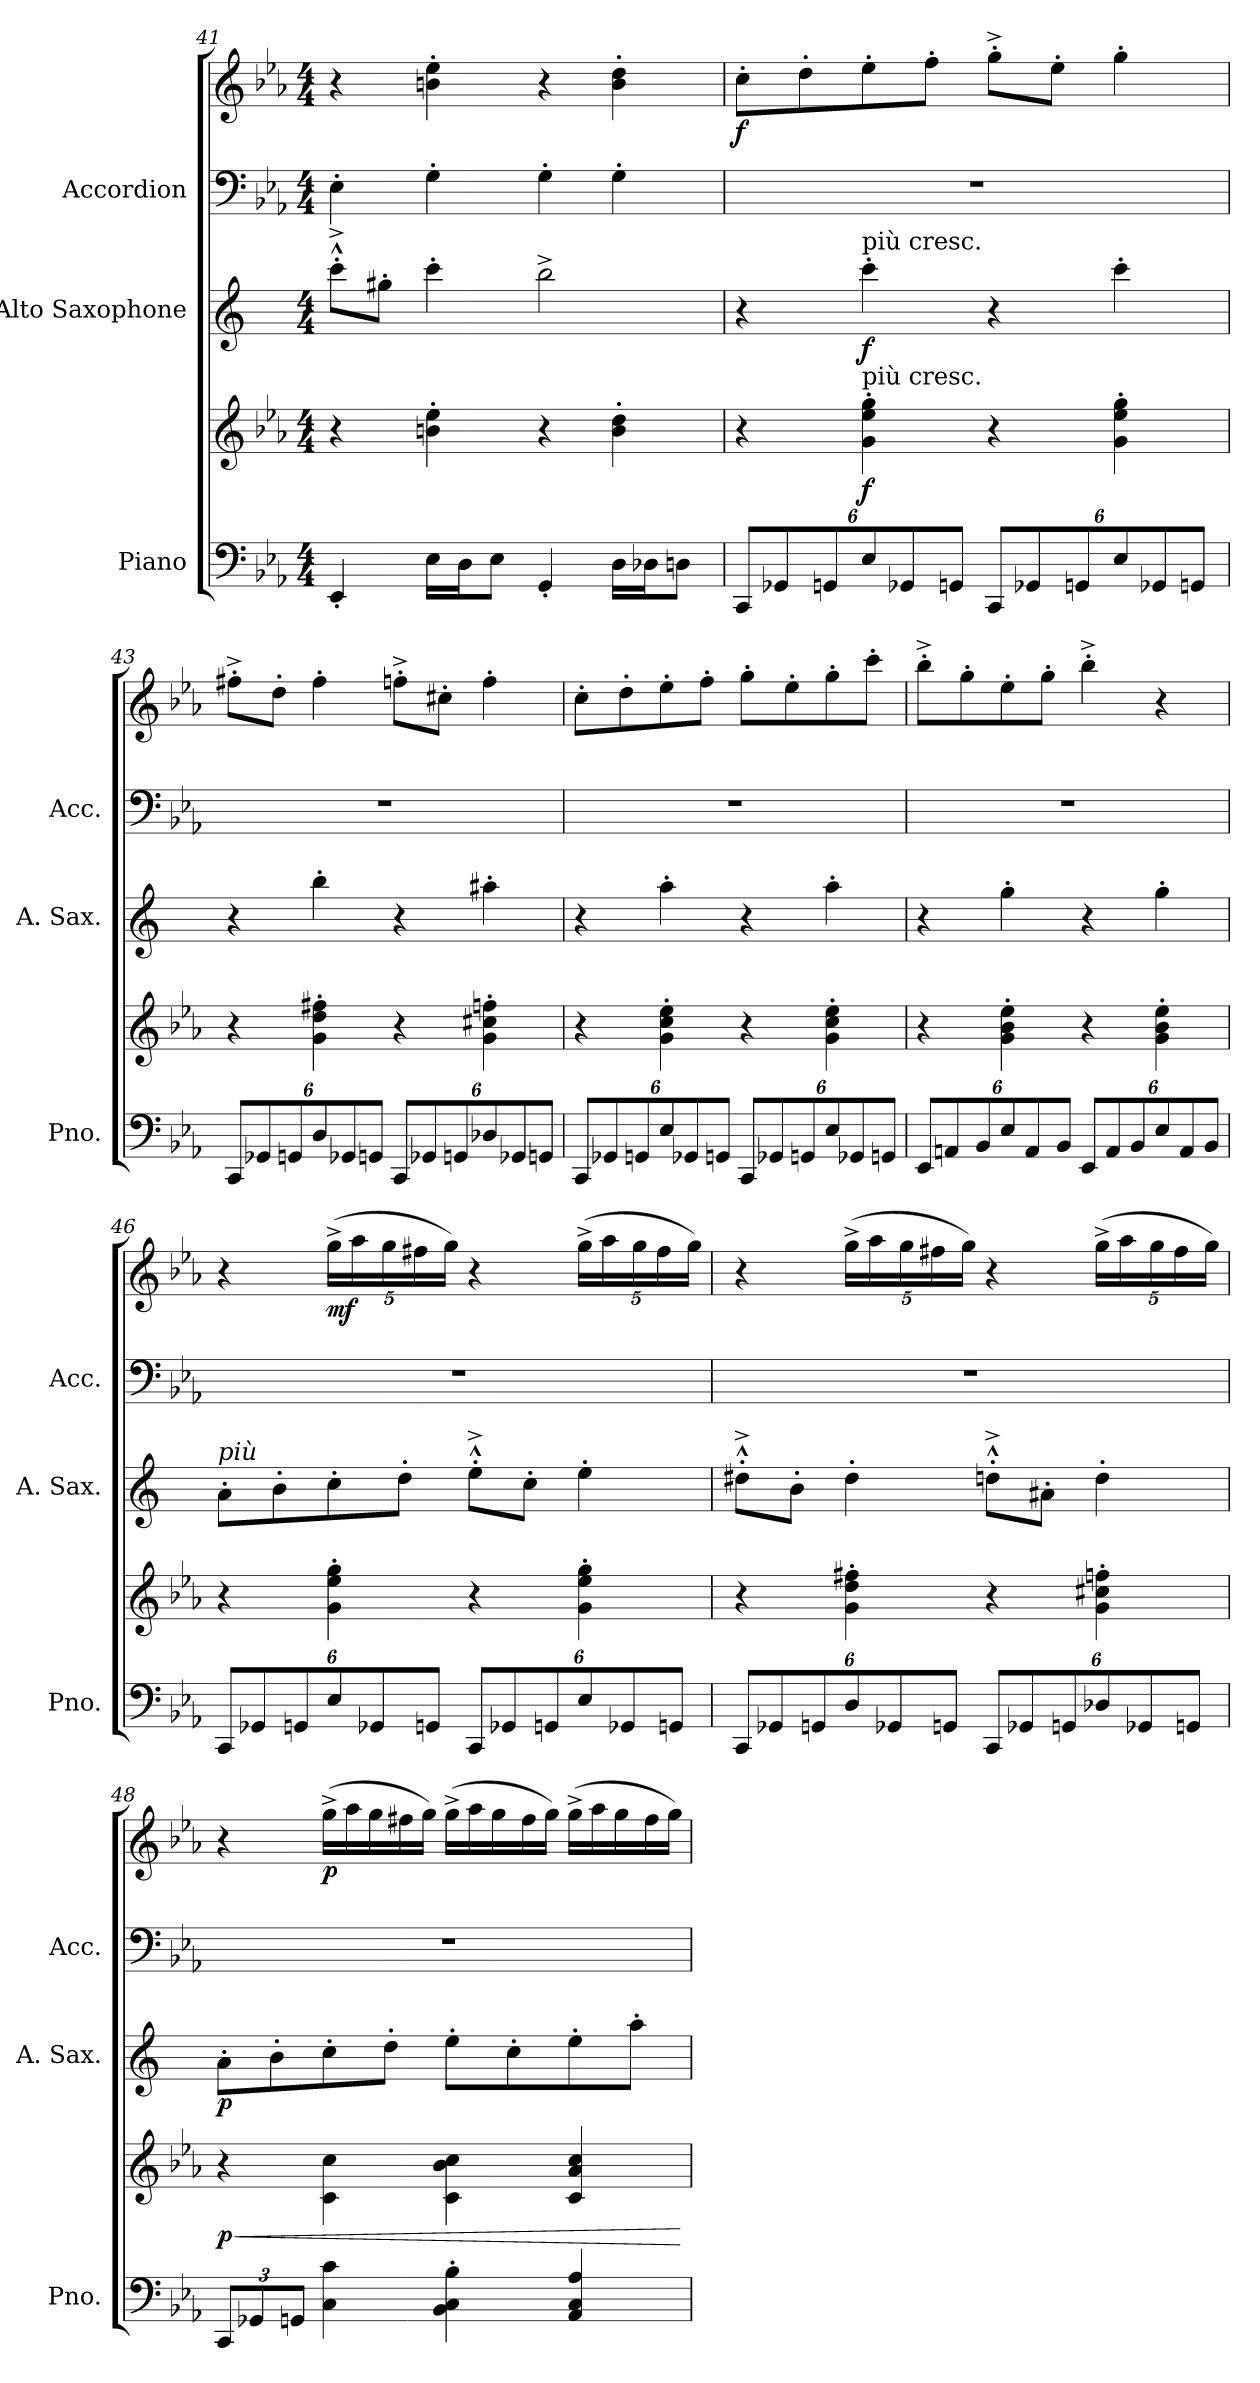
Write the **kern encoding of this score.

**kern	**kern	**dynam	**kern	**dynam	**kern	**kern	**dynam
*part3	*part3	*part3	*part2	*part2	*part1	*part1	*part1
*staff5	*staff4	*staff4/5	*staff3	*staff3	*staff2	*staff1	*staff1/2
*I"Piano	*	*	*I"Alto Saxophone	*	*I"Accordion	*	*
*I'Pno.	*	*	*I'A. Sax.	*	*I'Acc.	*	*
*clefF4	*clefG2	*	*clefG2	*	*clefF4	*clefG2	*
*	*	*	*ITrd5c9	*	*	*	*
*k[b-e-a-]	*k[b-e-a-]	*	*k[b-e-a-]	*	*k[b-e-a-]	*k[b-e-a-]	*
*M4/4	*M4/4	*	*M4/4	*	*M4/4	*M4/4	*
=41	=41	=41	=41	=41	=41	=41	=41
4EE-'/	4r	.	8ee-'^^^\L	.	4E-'\	4r	.
.	.	.	8bn'\J	.	.	.	.
16E-\LL	4bn\' 4ee-\'	.	4ee-'\	.	4G'\	4bn\' 4ee-\'	.
16D\J	.	.	.	.	.	.	.
8E-\J	.	.	.	.	.	.	.
4GG'/	4r	.	2dd^\	.	4G'\	4r	.
16D\LL	4b\' 4dd\'	.	.	.	4G'\	4b\' 4dd\'	.
16D-X\J	.	.	.	.	.	.	.
8Dn\J	.	.	.	.	.	.	.
!!LO:PB:g=z
=42	=42	=42	=42	=42	=42	=42	=42
*Xbrackettup	*	*	*	*	*	*	*
*	*	*	*	*	*	*MM136	*
!	!	!	!	!	!	!	!LO:DY:b
12CC/L	4r	.	4r	.	1r	8cc'\L	f
12GG-X/	.	.	.	.	.	.	.
.	.	.	.	.	.	8dd'\	.
12GGn/	.	.	.	.	.	.	.
!	!	!	!LO:TX:a:t=più cresc.	!	!	!	!
!	!LO:TX:a:t=più cresc.	!	!	!	!	!	!
!	!	!LO:DY:b	!	!LO:DY:b	!	!	!
12E-/	4g\' 4ee-\' 4gg\'	f	4ee-'\	f	.	8ee-'\	.
12GG-X/	.	.	.	.	.	.	.
.	.	.	.	.	.	8ff'\J	.
12GGn/J	.	.	.	.	.	.	.
12CC/L	4r	.	4r	.	.	8gg'^\L	.
12GG-X/	.	.	.	.	.	.	.
.	.	.	.	.	.	8ee-'\J	.
12GGn/	.	.	.	.	.	.	.
12E-/	4g\' 4ee-\' 4gg\'	.	4ee-'\	.	.	4gg'\	.
12GG-X/	.	.	.	.	.	.	.
12GGn/J	.	.	.	.	.	.	.
=43	=43	=43	=43	=43	=43	=43	=43
12CC/L	4r	.	4r	.	1r	8ff#X'^\L	.
12GG-X/	.	.	.	.	.	.	.
.	.	.	.	.	.	8dd'\J	.
12GGn/	.	.	.	.	.	.	.
12D/	4g\' 4dd\' 4ff#X\'	.	4dd'\	.	.	4ff#'\	.
12GG-X/	.	.	.	.	.	.	.
12GGn/J	.	.	.	.	.	.	.
12CC/L	4r	.	4r	.	.	8ffn'^\L	.
12GG-X/	.	.	.	.	.	.	.
.	.	.	.	.	.	8cc#X'\J	.
12GGn/	.	.	.	.	.	.	.
12D-X/	4g\' 4cc#X\' 4ffn\'	.	4cc#X'\	.	.	4ff'\	.
12GG-X/	.	.	.	.	.	.	.
12GGn/J	.	.	.	.	.	.	.
!!LO:LB:g=z
=44	=44	=44	=44	=44	=44	=44	=44
*	*	*	*	*	*	*MM142	*
12CC/L	4r	.	4r	.	1r	8cc'\L	.
12GG-X/	.	.	.	.	.	.	.
.	.	.	.	.	.	8dd'\	.
12GGn/	.	.	.	.	.	.	.
12E-/	4g\' 4cc\' 4ee-\'	.	4cc'\	.	.	8ee-'\	.
12GG-X/	.	.	.	.	.	.	.
.	.	.	.	.	.	8ff'\J	.
12GGn/J	.	.	.	.	.	.	.
12CC/L	4r	.	4r	.	.	8gg'\L	.
12GG-X/	.	.	.	.	.	.	.
.	.	.	.	.	.	8ee-'\	.
12GGn/	.	.	.	.	.	.	.
12E-/	4g\' 4cc\' 4ee-\'	.	4cc'\	.	.	8gg'\	.
12GG-X/	.	.	.	.	.	.	.
.	.	.	.	.	.	8ccc'\J	.
12GGn/J	.	.	.	.	.	.	.
=45	=45	=45	=45	=45	=45	=45	=45
12EE-/L	4r	.	4r	.	1r	8bb-'^\L	.
12AAn/	.	.	.	.	.	.	.
.	.	.	.	.	.	8gg'\	.
12BB-/	.	.	.	.	.	.	.
12E-/	4g\' 4b-\' 4ee-\'	.	4b-'\	.	.	8ee-'\	.
12AA/	.	.	.	.	.	.	.
.	.	.	.	.	.	8gg'\J	.
12BB-/J	.	.	.	.	.	.	.
12EE-/L	4r	.	4r	.	.	4bb-'^\	.
12AA/	.	.	.	.	.	.	.
12BB-/	.	.	.	.	.	.	.
12E-/	4g\' 4b-\' 4ee-\'	.	4b-'\	.	.	4r	.
12AA/	.	.	.	.	.	.	.
12BB-/J	.	.	.	.	.	.	.
!!LO:PB:g=z
=46	=46	=46	=46	=46	=46	=46	=46
*	*	*	*	*	*	*MM150	*
!	!	!	!LO:TX:a:i:t=più	!	!	!	!
12CC/L	4r	.	8c'\L	.	1r	4r	.
12GG-X/	.	.	.	.	.	.	.
.	.	.	8d'\	.	.	.	.
12GGn/	.	.	.	.	.	.	.
*	*	*	*	*	*	*Xbrackettup	*
!	!	!	!	!	!	!	!LO:DY:b
12E-/	4g\' 4ee-\' 4gg\'	.	8e-'\	.	.	(>20gg^\LL	mf
.	.	.	.	.	.	20aa-\	.
12GG-X/	.	.	.	.	.	.	.
.	.	.	.	.	.	20gg\	.
.	.	.	8f'\J	.	.	.	.
.	.	.	.	.	.	20ff#X\	.
12GGn/J	.	.	.	.	.	.	.
.	.	.	.	.	.	20gg\JJ)	.
12CC/L	4r	.	8g'^^^\L	.	.	4r	.
12GG-X/	.	.	.	.	.	.	.
.	.	.	8e-'\J	.	.	.	.
12GGn/	.	.	.	.	.	.	.
12E-/	4g\' 4ee-\' 4gg\'	.	4g'\	.	.	(>20gg^\LL	.
.	.	.	.	.	.	20aa-\	.
12GG-X/	.	.	.	.	.	.	.
.	.	.	.	.	.	20gg\	.
.	.	.	.	.	.	20ff#\	.
12GGn/J	.	.	.	.	.	.	.
.	.	.	.	.	.	20gg\JJ)	.
!!LO:LB:g=z
=47	=47	=47	=47	=47	=47	=47	=47
*	*	*	*	*	*	*MM154	*
12CC/L	4r	.	8f#X'^^^\L	.	1r	4r	.
12GG-X/	.	.	.	.	.	.	.
.	.	.	8d'\J	.	.	.	.
12GGn/	.	.	.	.	.	.	.
12D/	4g\' 4dd\' 4ff#X\'	.	4f#'\	.	.	(>20gg^\LL	.
.	.	.	.	.	.	20aa-\	.
12GG-X/	.	.	.	.	.	.	.
.	.	.	.	.	.	20gg\	.
.	.	.	.	.	.	20ff#X\	.
12GGn/J	.	.	.	.	.	.	.
.	.	.	.	.	.	20gg\JJ)	.
12CC/L	4r	.	8fn'^^^\L	.	.	4r	.
12GG-X/	.	.	.	.	.	.	.
.	.	.	8c#X'\J	.	.	.	.
12GGn/	.	.	.	.	.	.	.
12D-X/	4g\' 4cc#X\' 4ffn\'	.	4f'\	.	.	(>20gg^\LL	.
.	.	.	.	.	.	20aa-\	.
12GG-X/	.	.	.	.	.	.	.
.	.	.	.	.	.	20gg\	.
.	.	.	.	.	.	20ff#\	.
12GGn/J	.	.	.	.	.	.	.
.	.	.	.	.	.	20gg\JJ)	.
!!LO:PB:g=z
=48	=48	=48	=48	=48	=48	=48	=48
*	*	*	*	*	*	*MM160	*
!	!	!LO:HP:b	!	!	!	!	!
!	!	!LO:DY:n=1:b	!	!LO:DY:b	!	!	!
12CC/L	4r	< p	8c'\L	p	1r	4r	.
12GG-X/	.	.	.	.	.	.	.
.	.	.	8d'\	.	.	.	.
12GGn/J	.	.	.	.	.	.	.
*	*	*	*	*	*	*Xtuplet	*
!	!	!	!	!	!	!	!LO:DY:b
4C\ 4c\	4c\ 4cc\	.	8e-'\	.	.	(>20gg^\LL	p
.	.	.	.	.	.	20aa-\	.
.	.	.	.	.	.	20gg\	.
.	.	.	8f'\J	.	.	.	.
.	.	.	.	.	.	20ff#X\	.
.	.	.	.	.	.	20gg\JJ)	.
4BB-\' 4C\' 4B-\'	4c\ 4b-\ 4cc\	.	8g'\L	.	.	(>20gg^\LL	.
.	.	.	.	.	.	20aa-\	.
.	.	.	.	.	.	20gg\	.
.	.	.	8e-'\	.	.	.	.
.	.	.	.	.	.	20ff#\	.
.	.	.	.	.	.	20gg\JJ)	.
4AA-/ 4C/ 4A-/	4c/ 4a-/ 4cc/	.	8g'\	.	.	(>20gg^\LL	.
.	.	.	.	.	.	20aa-\	.
.	.	.	.	.	.	20gg\	.
.	.	.	8cc'\J	.	.	.	.
.	.	.	.	.	.	20ff#\	.
.	.	.	.	.	.	20gg\JJ)	.
.	.	[	.	.	.	.	.
=	=	=	=	=	=	=	=
*-	*-	*-	*-	*-	*-	*-	*-
